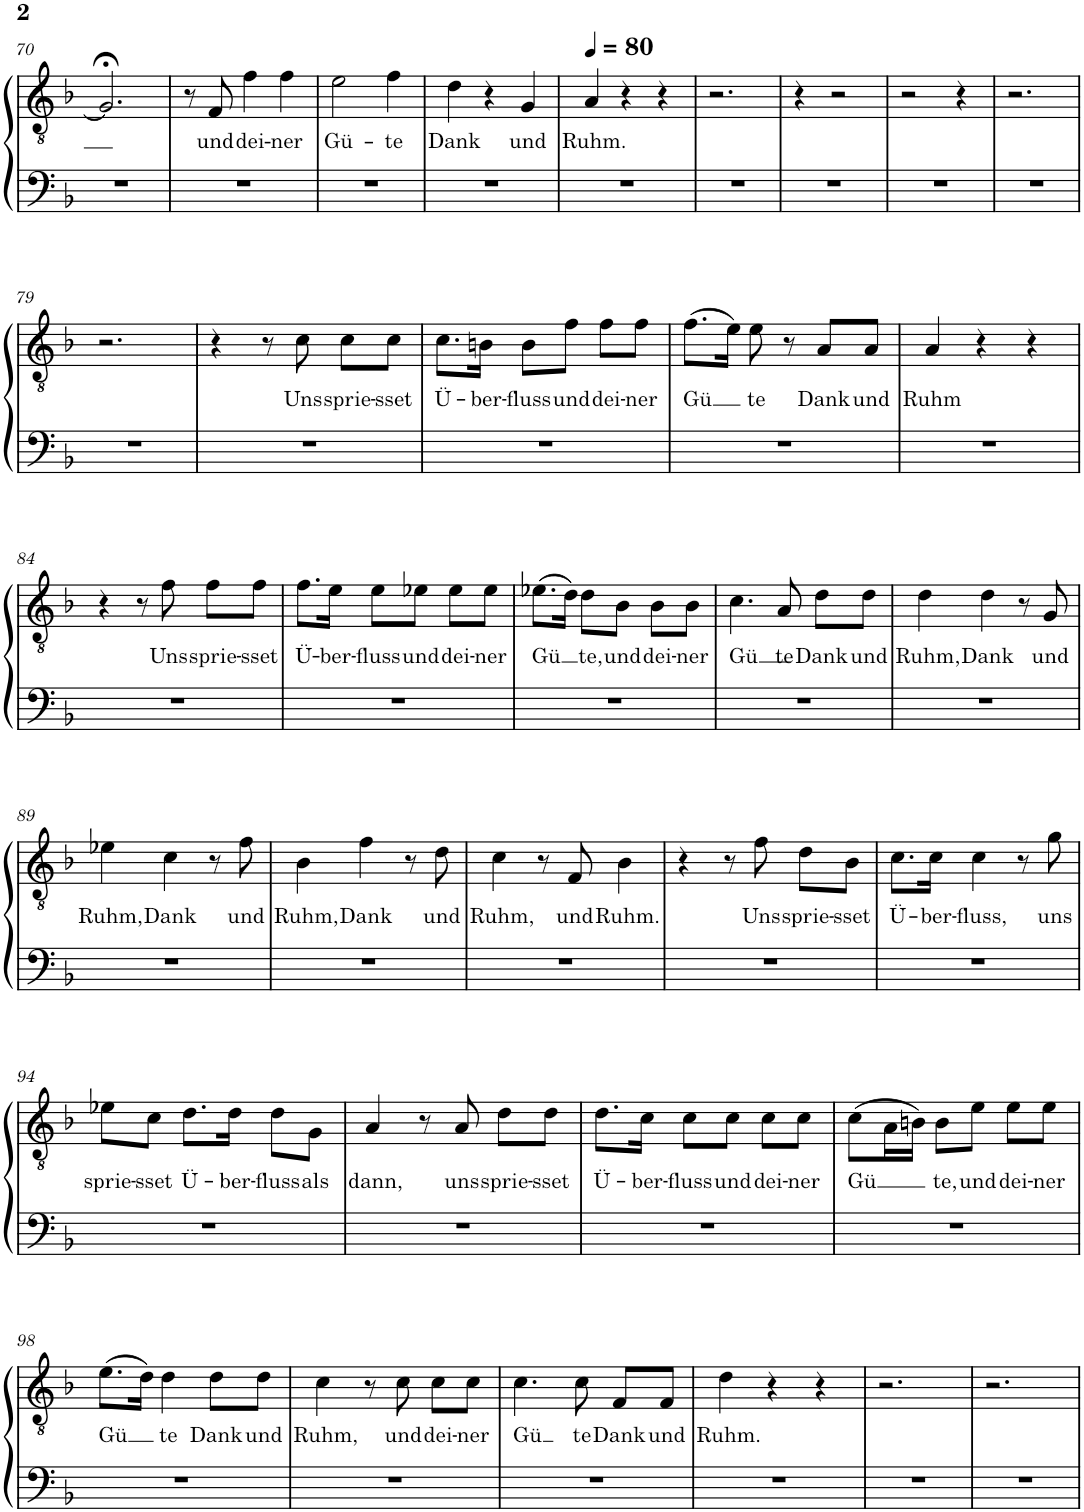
**kern	**kern	**text
*part1	*part1	*part1
*staff2	*staff1	*staff1
*I"Piano	*	*
*I'Pno.	*	*
!!LO:PB:g=z
*clefF4	*clefGv2	*
*k[b-]	*k[b-]	*
*M3/4	*M3/4	*
=70	=70	=70
2.r	2.G;</]	.
=71	=71	=71
2.r	8r	.
!	!	!LO:LY:b
.	8F/	und
!	!	!LO:LY:b
.	4f\	dei-
!	!	!LO:LY:b
.	4f\	-ner
=72	=72	=72
!	!	!LO:LY:b
2.r	2e\	Gü-
!	!	!LO:LY:b
.	4f\	-te
=73	=73	=73
!	!	!LO:LY:b
2.r	4d\	Dank
.	4r	.
!	!	!LO:LY:b
.	4G/	und
=74	=74	=74
*	*MM80	*
!	!	!LO:LY:b
2.r	4A/	Ruhm.
.	4r	.
.	4r	.
=75	=75	=75
2.r	2.r	.
=76	=76	=76
2.r	4r	.
.	2r	.
=77	=77	=77
2.r	2r	.
.	4r	.
=78	=78	=78
2.r	2.r	.
!!LO:LB:g=z
=79	=79	=79
2.r	2.r	.
=80	=80	=80
2.r	4r	.
.	8r	.
!	!	!LO:LY:b
.	8c\	Uns
!	!	!LO:LY:b
.	8c\L	sprie-
!	!	!LO:LY:b
.	8c\J	-sset
=81	=81	=81
!	!	!LO:LY:b
2.r	8.c\L	Ü-
!	!	!LO:LY:b
.	16Bn\Jk	-ber-
!	!	!LO:LY:b
.	8B\L	-fluss
!	!	!LO:LY:b
.	8f\J	und
!	!	!LO:LY:b
.	8f\L	dei-
!	!	!LO:LY:b
.	8f\J	-ner
=82	=82	=82
!	!	!LO:LY:b
2.r	(8.f\L	Gü
.	16e\Jk)	.
!	!	!LO:LY:b
.	8e\	te
.	8r	.
!	!	!LO:LY:b
.	8A/L	Dank
!	!	!LO:LY:b
.	8A/J	und
=83	=83	=83
!	!	!LO:LY:b
2.r	4A/	Ruhm
.	4r	.
.	4r	.
!!LO:LB:g=z
=84	=84	=84
2.r	4r	.
.	8r	.
!	!	!LO:LY:b
.	8f\	Uns
!	!	!LO:LY:b
.	8f\L	sprie-
!	!	!LO:LY:b
.	8f\J	-sset
=85	=85	=85
!	!	!LO:LY:b
2.r	8.f\L	Ü-
!	!	!LO:LY:b
.	16e\Jk	-ber-
!	!	!LO:LY:b
.	8e\L	-fluss
!	!	!LO:LY:b
.	8e-X\J	und
!	!	!LO:LY:b
.	8e-\L	dei-
!	!	!LO:LY:b
.	8e-\J	-ner
=86	=86	=86
!	!	!LO:LY:b
2.r	(8.e-X\L	Gü
.	16d\Jk)	.
!	!	!LO:LY:b
.	8d\L	te,
!	!	!LO:LY:b
.	8B-\J	und
!	!	!LO:LY:b
.	8B-\L	dei-
!	!	!LO:LY:b
.	8B-\J	-ner
=87	=87	=87
!	!	!LO:LY:b
2.r	4.c\	Gü
!	!	!LO:LY:b
.	8A/	te
!	!	!LO:LY:b
.	8d\L	Dank
!	!	!LO:LY:b
.	8d\J	und
=88	=88	=88
!	!	!LO:LY:b
2.r	4d\	Ruhm,
!	!	!LO:LY:b
.	4d\	Dank
.	8r	.
!	!	!LO:LY:b
.	8G/	und
!!LO:LB:g=z
=89	=89	=89
!	!	!LO:LY:b
2.r	4e-X\	Ruhm,
!	!	!LO:LY:b
.	4c\	Dank
.	8r	.
!	!	!LO:LY:b
.	8f\	und
=90	=90	=90
!	!	!LO:LY:b
2.r	4B-\	Ruhm,
!	!	!LO:LY:b
.	4f\	Dank
.	8r	.
!	!	!LO:LY:b
.	8d\	und
=91	=91	=91
!	!	!LO:LY:b
2.r	4c\	Ruhm,
.	8r	.
!	!	!LO:LY:b
.	8F/	und
!	!	!LO:LY:b
.	4B-\	Ruhm.
=92	=92	=92
2.r	4r	.
.	8r	.
!	!	!LO:LY:b
.	8f\	Uns
!	!	!LO:LY:b
.	8d\L	sprie-
!	!	!LO:LY:b
.	8B-\J	-sset
=93	=93	=93
!	!	!LO:LY:b
2.r	8.c\L	Ü-
!	!	!LO:LY:b
.	16c\Jk	-ber-
!	!	!LO:LY:b
.	4c\	-fluss,
.	8r	.
!	!	!LO:LY:b
.	8g\	uns
!!LO:LB:g=z
=94	=94	=94
!	!	!LO:LY:b
2.r	8e-X\L	sprie-
!	!	!LO:LY:b
.	8c\J	-sset
!	!	!LO:LY:b
.	8.d\L	Ü-
!	!	!LO:LY:b
.	16d\Jk	-ber-
!	!	!LO:LY:b
.	8d\L	-fluss
!	!	!LO:LY:b
.	8G\J	als
=95	=95	=95
!	!	!LO:LY:b
2.r	4A/	dann,
.	8r	.
!	!	!LO:LY:b
.	8A/	uns
!	!	!LO:LY:b
.	8d\L	sprie-
!	!	!LO:LY:b
.	8d\J	-sset
=96	=96	=96
!	!	!LO:LY:b
2.r	8.d\L	Ü-
!	!	!LO:LY:b
.	16c\Jk	-ber-
!	!	!LO:LY:b
.	8c\L	-fluss
!	!	!LO:LY:b
.	8c\J	und
!	!	!LO:LY:b
.	8c\L	dei-
!	!	!LO:LY:b
.	8c\J	-ner
=97	=97	=97
!	!	!LO:LY:b
2.r	(8c\L	Gü
.	16A\L	.
.	16Bn\JJ)	.
!	!	!LO:LY:b
.	8B\L	te,
!	!	!LO:LY:b
.	8e\J	und
!	!	!LO:LY:b
.	8e\L	dei-
!	!	!LO:LY:b
.	8e\J	-ner
!!LO:LB:g=z
=98	=98	=98
!	!	!LO:LY:b
2.r	(8.e\L	Gü
.	16d\Jk)	.
!	!	!LO:LY:b
.	4d\	te
!	!	!LO:LY:b
.	8d\L	Dank
!	!	!LO:LY:b
.	8d\J	und
=99	=99	=99
!	!	!LO:LY:b
2.r	4c\	Ruhm,
.	8r	.
!	!	!LO:LY:b
.	8c\	und
!	!	!LO:LY:b
.	8c\L	dei-
!	!	!LO:LY:b
.	8c\J	-ner
=100	=100	=100
!	!	!LO:LY:b
2.r	4.c\	Gü
!	!	!LO:LY:b
.	8c\	te
!	!	!LO:LY:b
.	8F/L	Dank
!	!	!LO:LY:b
.	8F/J	und
=101	=101	=101
!	!	!LO:LY:b
2.r	4d\	Ruhm.
.	4r	.
.	4r	.
=102	=102	=102
2.r	2.r	.
=103	=103	=103
2.r	2.r	.
=	=	=
*-	*-	*-
